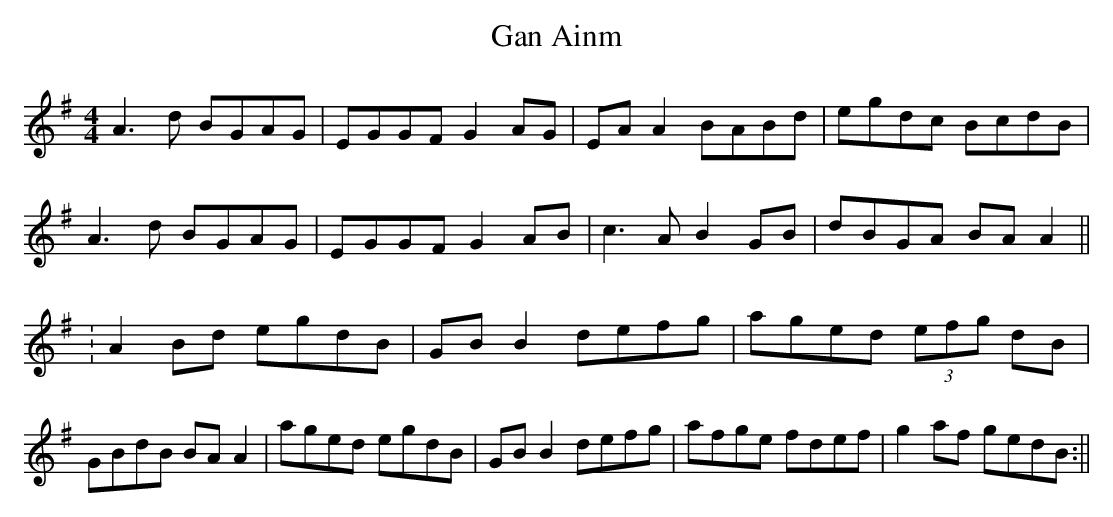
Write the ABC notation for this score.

X:1
T:Gan Ainm
M:4/4
L:1/8
K:G
A3d BGAG|EGGF G2AG|EAA2 BABd|egdc BcdB|\
A3d BGAG|EGGF G2AB|c3A B2GB|dBGA BAA2||\
:A2Bd egdB|GBB2 defg|aged (3efg dB|GBdB BAA2|aged egdB|GBB2 defg|afge fdef|g2af gedB:||
